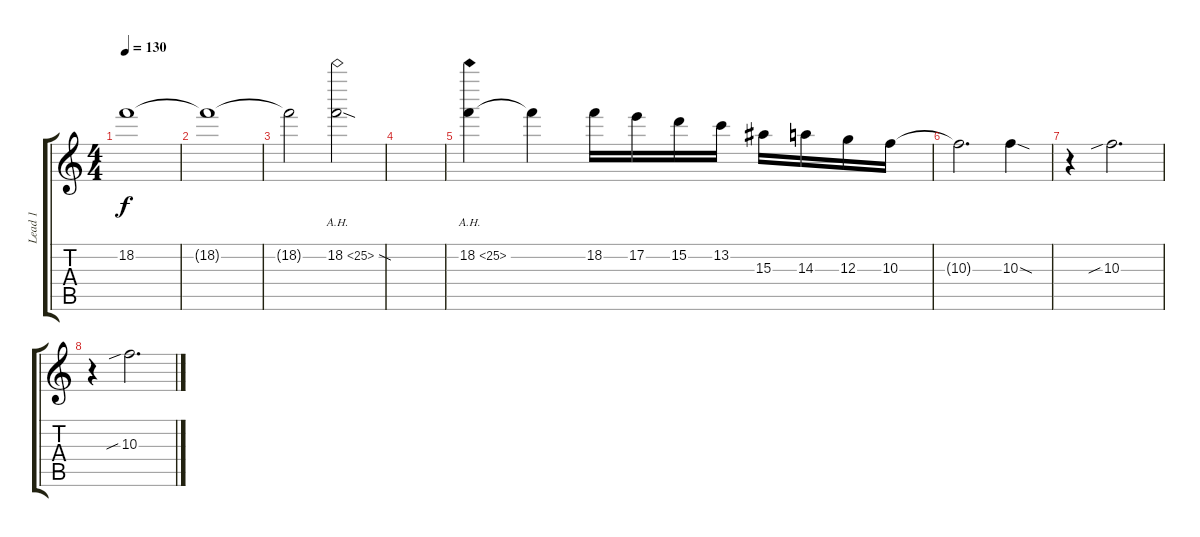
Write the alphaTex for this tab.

\track ("Lead 1" "Lead 1") {instrument distortionguitar}
\staff {score tabs}
\tuning (E4 B3 G3 D3 A2 E2) {hide}
\ts (4 4)
\tempo 130
\clef g2
\ks c
18.2{t}.1{dy f} |
18.2{t}.1 |
18.2{t}.2 18.2{ah 7 sod}.2 |
|
18.2{ah 7}.4 18.2{t}.4 18.2.16 17.2.16 15.2.16 13.2.16 15.3.16 14.3.16 12.3.16 10.3.16 |
10.3{t}.2{d} 10.3{sod}.4 |
r.4 10.3{sib}.2{d} |
r.4 10.3{sib}.2{d}
